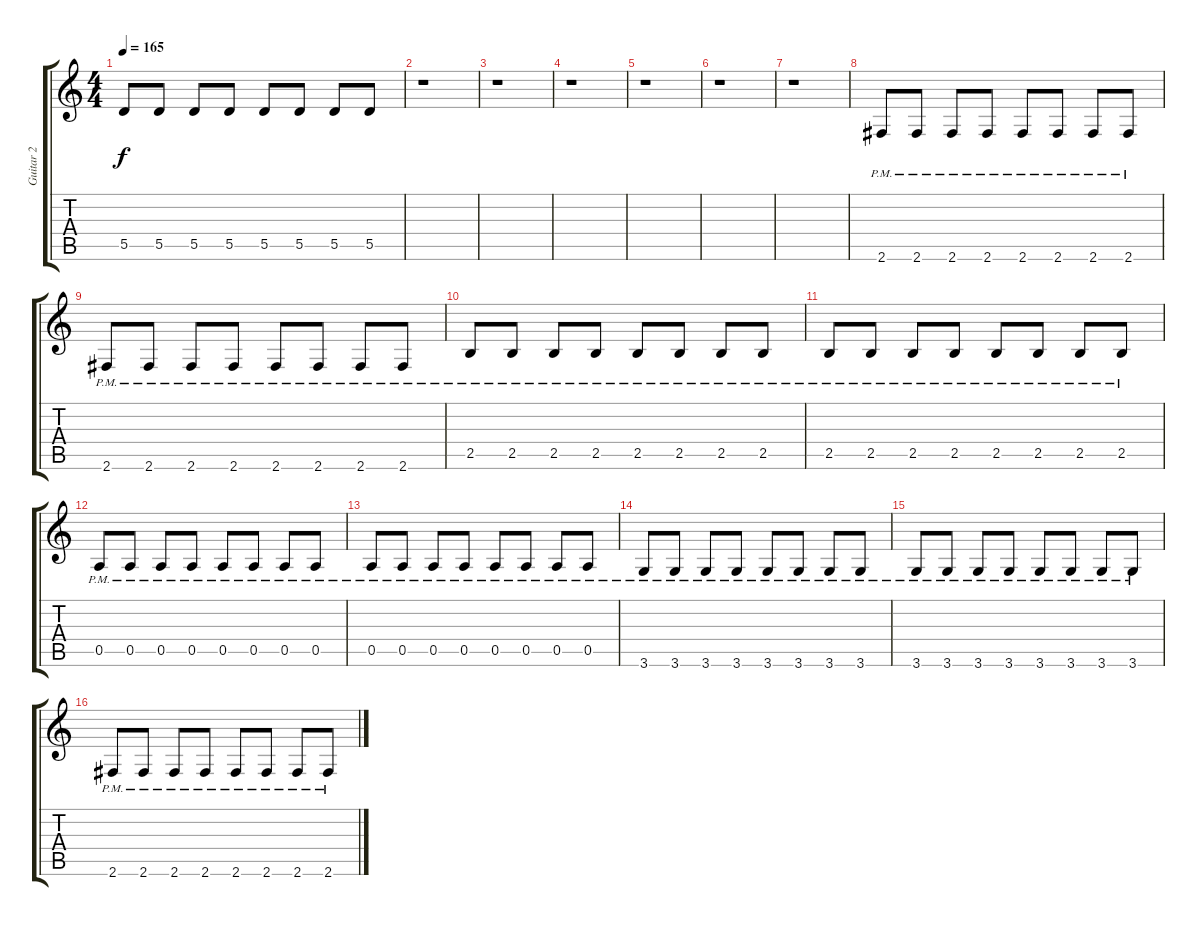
\track ("Guitar 2" "Guitar 2") {instrument distortionguitar}
\staff {score tabs}
\tuning (E4 B3 G3 D3 A2 E2) {hide}
\ts (4 4)
\tempo 165
\clef g2
\ks c
5.5.8{dy f} 5.5.8 5.5.8 5.5.8 5.5.8 5.5.8 5.5.8 5.5.8 |
r.1{instrument distortionguitar} |
r.1 |
r.1 |
r.1 |
r.1 |
r.1 |
2.6{pm}.8 2.6{pm}.8 2.6{pm}.8 2.6{pm}.8 2.6{pm}.8 2.6{pm}.8 2.6{pm}.8 2.6{pm}.8 |
2.6{pm}.8 2.6{pm}.8 2.6{pm}.8 2.6{pm}.8 2.6{pm}.8 2.6{pm}.8 2.6{pm}.8 2.6{pm}.8 |
2.5{pm}.8 2.5{pm}.8 2.5{pm}.8 2.5{pm}.8 2.5{pm}.8 2.5{pm}.8 2.5{pm}.8 2.5{pm}.8 |
2.5{pm}.8 2.5{pm}.8 2.5{pm}.8 2.5{pm}.8 2.5{pm}.8 2.5{pm}.8 2.5{pm}.8 2.5{pm}.8 |
0.5{pm}.8 0.5{pm}.8 0.5{pm}.8 0.5{pm}.8 0.5{pm}.8 0.5{pm}.8 0.5{pm}.8 0.5{pm}.8 |
0.5{pm}.8 0.5{pm}.8 0.5{pm}.8 0.5{pm}.8 0.5{pm}.8 0.5{pm}.8 0.5{pm}.8 0.5{pm}.8 |
3.6{pm}.8 3.6{pm}.8 3.6{pm}.8 3.6{pm}.8 3.6{pm}.8 3.6{pm}.8 3.6{pm}.8 3.6{pm}.8 |
3.6{pm}.8 3.6{pm}.8 3.6{pm}.8 3.6{pm}.8 3.6{pm}.8 3.6{pm}.8 3.6{pm}.8 3.6{pm}.8 |
2.6{pm}.8 2.6{pm}.8 2.6{pm}.8 2.6{pm}.8 2.6{pm}.8 2.6{pm}.8 2.6{pm}.8 2.6{pm}.8
